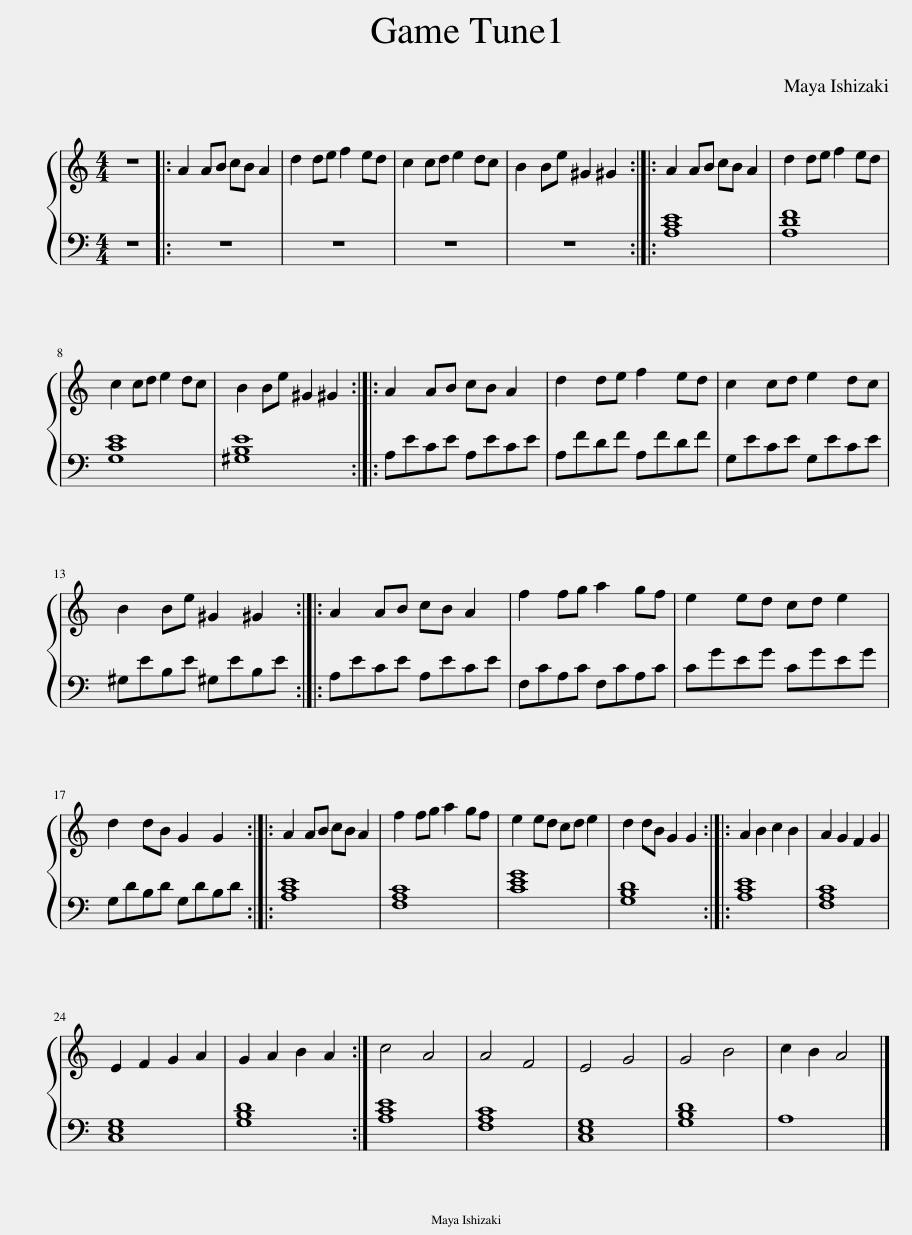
X:1
%%score { 1 | 2 }
L:1/8
M:4/4
I:linebreak $
K:C
V:1 treble
V:2 bass
V:1
 z8 |: A2 AB cB A2 | d2 de f2 ed | c2 cd e2 dc | B2 Be ^G2 ^G2 :: %5
 A2 AB cB A2 | d2 de f2 ed |$ c2 cd e2 dc | B2 Be ^G2 ^G2 :: A2 AB cB A2 | %10
 d2 de f2 ed | c2 cd e2 dc |$ B2 Be ^G2 ^G2 :: A2 AB cB A2 | f2 fg a2 gf | %15
 e2 ed cd e2 |$ d2 dB G2 G2 :: A2 AB cB A2 | f2 fg a2 gf | e2 ed cd e2 | %20
 d2 dB G2 G2 :: A2 B2 c2 B2 | A2 G2 F2 G2 |$ E2 F2 G2 A2 | G2 A2 B2 A2 :| %25
 c4 A4 | A4 F4 | E4 G4 | G4 B4 | c2 B2 A4 |] %30
V:2
 z8 |: z8 | z8 | z8 | z8 :: %5
 [A,CE]8 | [A,DF]8 |$ [G,CE]8 | [^G,B,E]8 :: A,ECE A,ECE | %10
 A,FDF A,FDF | G,ECE G,ECE |$ ^G,EB,E ^G,EB,E :: A,ECE A,ECE | F,CA,C F,CA,C | %15
 CGEG CGEG |$ G,DB,D G,DB,D :: [A,CE]8 | [F,A,C]8 | [CEG]8 | %20
 [G,B,D]8 :: [A,CE]8 | [F,A,C]8 |$ [C,E,G,]8 | [G,B,D]8 :| %25
 [A,CE]8 | [F,A,C]8 | [C,E,G,]8 | [G,B,D]8 | A,8 |] %30
